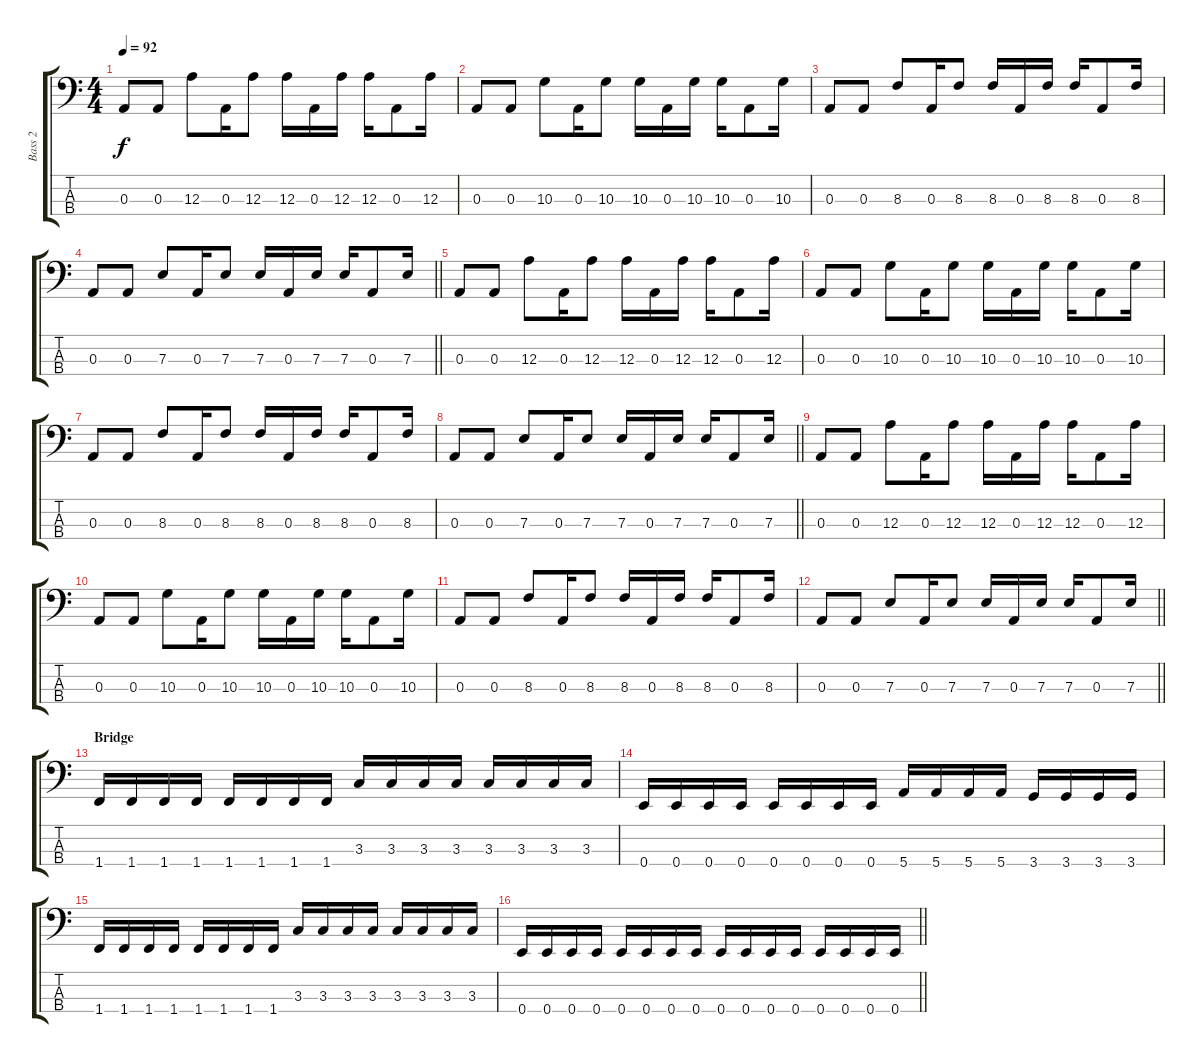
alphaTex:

\track ("Bass 2" "Bass 2") {instrument electricbassfinger}
\staff {score tabs}
\tuning (G2 D2 A1 E1) {hide}
\ts (4 4)
\tempo 92
\clef f4
\ks c
0.3.8{dy f} 0.3.8 12.3.8 0.3.16 12.3.8 12.3.16 0.3.16 12.3.16 12.3.16 0.3.8 12.3.16 |
0.3.8 0.3.8 10.3.8 0.3.16 10.3.8 10.3.16 0.3.16 10.3.16 10.3.16 0.3.8 10.3.16 |
0.3.8 0.3.8 8.3.8 0.3.16 8.3.8 8.3.16 0.3.16 8.3.16 8.3.16 0.3.8 8.3.16 |
\barLineRight lightlight
0.3.8 0.3.8 7.3.8 0.3.16 7.3.8 7.3.16 0.3.16 7.3.16 7.3.16 0.3.8 7.3.16 |
0.3.8 0.3.8 12.3.8 0.3.16 12.3.8 12.3.16 0.3.16 12.3.16 12.3.16 0.3.8 12.3.16 |
0.3.8 0.3.8 10.3.8 0.3.16 10.3.8 10.3.16 0.3.16 10.3.16 10.3.16 0.3.8 10.3.16 |
0.3.8 0.3.8 8.3.8 0.3.16 8.3.8 8.3.16 0.3.16 8.3.16 8.3.16 0.3.8 8.3.16 |
\barLineRight lightlight
0.3.8 0.3.8 7.3.8 0.3.16 7.3.8 7.3.16 0.3.16 7.3.16 7.3.16 0.3.8 7.3.16 |
0.3.8 0.3.8 12.3.8 0.3.16 12.3.8 12.3.16 0.3.16 12.3.16 12.3.16 0.3.8 12.3.16 |
0.3.8 0.3.8 10.3.8 0.3.16 10.3.8 10.3.16 0.3.16 10.3.16 10.3.16 0.3.8 10.3.16 |
0.3.8 0.3.8 8.3.8 0.3.16 8.3.8 8.3.16 0.3.16 8.3.16 8.3.16 0.3.8 8.3.16 |
\barLineRight lightlight
0.3.8 0.3.8 7.3.8 0.3.16 7.3.8 7.3.16 0.3.16 7.3.16 7.3.16 0.3.8 7.3.16 |
\section ("" "Bridge")
1.4.16{volume 8} 1.4.16 1.4.16 1.4.16 1.4.16 1.4.16 1.4.16 1.4.16 3.3.16 3.3.16 3.3.16 3.3.16 3.3.16 3.3.16 3.3.16 3.3.16 |
0.4.16 0.4.16 0.4.16 0.4.16 0.4.16 0.4.16 0.4.16 0.4.16 5.4.16 5.4.16 5.4.16 5.4.16 3.4.16 3.4.16 3.4.16 3.4.16 |
1.4.16 1.4.16 1.4.16 1.4.16 1.4.16 1.4.16 1.4.16 1.4.16 3.3.16 3.3.16 3.3.16 3.3.16 3.3.16 3.3.16 3.3.16 3.3.16 |
\barLineRight lightlight
0.4.16 0.4.16 0.4.16 0.4.16 0.4.16 0.4.16 0.4.16 0.4.16 0.4.16 0.4.16 0.4.16 0.4.16 0.4.16 0.4.16 0.4.16 0.4.16
